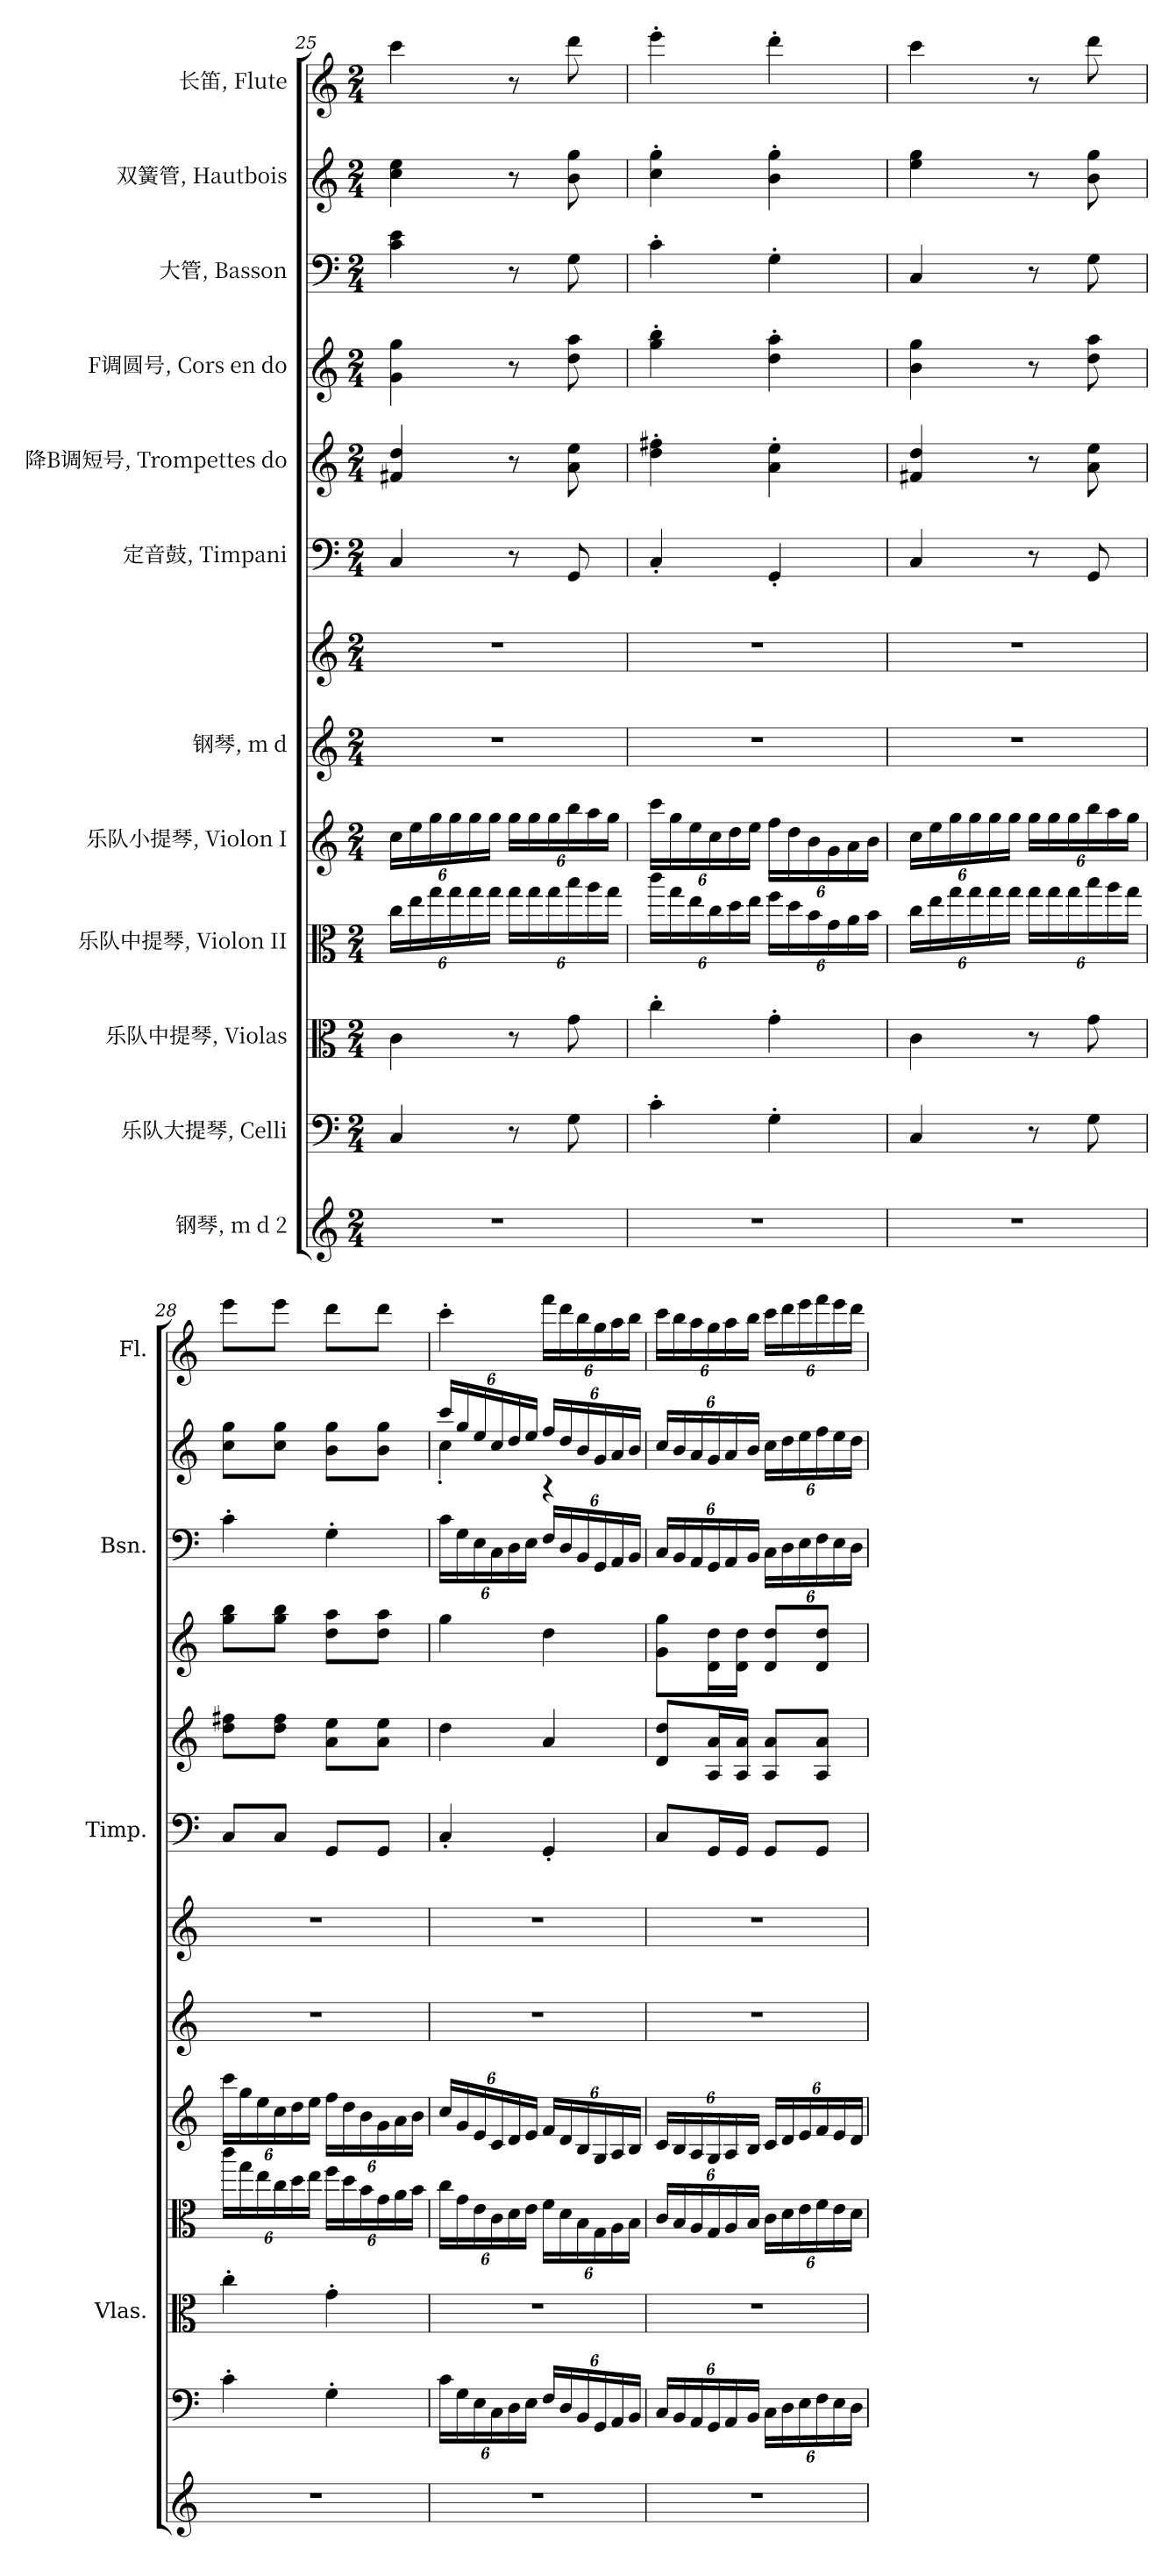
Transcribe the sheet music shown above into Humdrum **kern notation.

**kern	**kern	**kern	**kern	**kern	**kern	**kern	**kern	**kern	**kern	**kern	**kern	**kern
*part12	*part11	*part10	*part9	*part8	*part7	*part7	*part6	*part5	*part4	*part3	*part2	*part1
*staff13	*staff12	*staff11	*staff10	*staff9	*staff8	*staff7	*staff6	*staff5	*staff4	*staff3	*staff2	*staff1
*I"钢琴, m d 2	*I"乐队大提琴, Celli	*I"乐队中提琴, Violas	*I"乐队中提琴, Violon II	*I"乐队小提琴, Violon I	*I"钢琴, m d	*	*I"定音鼓, Timpani	*I"降B调短号, Trompettes do	*I"F调圆号, Cors en do	*I"大管, Basson	*I"双簧管, Hautbois	*I"长笛, Flute
*	*	*I'Vlas.	*	*	*	*	*I'Timp.	*	*	*I'Bsn.	*	*I'Fl.
*clefG2	*clefF4	*clefC3	*clefC3	*clefG2	*clefG2	*clefG2	*clefF4	*clefG2	*clefG2	*clefF4	*clefG2	*clefG2
*	*	*	*	*	*	*	*	*ITrd1c2	*ITrd4c7	*	*	*
*k[]	*k[]	*k[]	*k[]	*k[]	*k[]	*k[]	*k[]	*k[b-e-]	*k[b-]	*k[]	*k[]	*k[]
*M2/4	*M2/4	*M2/4	*M2/4	*M2/4	*M2/4	*M2/4	*M2/4	*M2/4	*M2/4	*M2/4	*M2/4	*M2/4
*	*	*	*Xbrackettup	*Xbrackettup	*	*	*	*	*	*	*	*
=25	=25	=25	=25	=25	=25	=25	=25	=25	=25	=25	=25	=25
2r	4C/	4c\	24cc\LL	24cc\LL	2r	2r	4C/	4en/ 4cc/	4c\ 4cc\	4c\ 4e\	4cc\ 4ee\	4ccc\
.	.	.	24ee\	24ee\	.	.	.	.	.	.	.	.
.	.	.	24gg\	24gg\	.	.	.	.	.	.	.	.
.	.	.	24gg\	24gg\	.	.	.	.	.	.	.	.
.	.	.	24gg\	24gg\	.	.	.	.	.	.	.	.
.	.	.	24gg\JJ	24gg\JJ	.	.	.	.	.	.	.	.
.	8r	8r	24gg\LL	24gg\LL	.	.	8r	8r	8r	8r	8r	8r
.	.	.	24gg\	24gg\	.	.	.	.	.	.	.	.
.	.	.	24gg\	24gg\	.	.	.	.	.	.	.	.
.	8G\	8g\	24bb\	24bb\	.	.	8GG/	8g\ 8dd\	8g\ 8dd\	8G\	8b\ 8gg\	8ddd\
.	.	.	24aa\	24aa\	.	.	.	.	.	.	.	.
.	.	.	24gg\JJ	24gg\JJ	.	.	.	.	.	.	.	.
=26	=26	=26	=26	=26	=26	=26	=26	=26	=26	=26	=26	=26
2r	4c'\	4cc'\	24ccc\LL	24ccc\LL	2r	2r	4C'/	4cc\' 4een\'	4cc\' 4ee\'	4c'\	4cc\' 4gg\'	4eee'\
.	.	.	24gg\	24gg\	.	.	.	.	.	.	.	.
.	.	.	24ee\	24ee\	.	.	.	.	.	.	.	.
.	.	.	24cc\	24cc\	.	.	.	.	.	.	.	.
.	.	.	24dd\	24dd\	.	.	.	.	.	.	.	.
.	.	.	24ee\JJ	24ee\JJ	.	.	.	.	.	.	.	.
.	4G'\	4g'\	24ff\LL	24ff\LL	.	.	4GG'/	4g\' 4dd\'	4g\' 4dd\'	4G'\	4b\' 4gg\'	4ddd'\
.	.	.	24dd\	24dd\	.	.	.	.	.	.	.	.
.	.	.	24b\	24b\	.	.	.	.	.	.	.	.
.	.	.	24g\	24g\	.	.	.	.	.	.	.	.
.	.	.	24a\	24a\	.	.	.	.	.	.	.	.
.	.	.	24b\JJ	24b\JJ	.	.	.	.	.	.	.	.
!!LO:PB:g=z
=27	=27	=27	=27	=27	=27	=27	=27	=27	=27	=27	=27	=27
2r	4C/	4c\	24cc\LL	24cc\LL	2r	2r	4C/	4en/ 4cc/	4e\ 4cc\	4C/	4ee\ 4gg\	4ccc\
.	.	.	24ee\	24ee\	.	.	.	.	.	.	.	.
.	.	.	24gg\	24gg\	.	.	.	.	.	.	.	.
.	.	.	24gg\	24gg\	.	.	.	.	.	.	.	.
.	.	.	24gg\	24gg\	.	.	.	.	.	.	.	.
.	.	.	24gg\JJ	24gg\JJ	.	.	.	.	.	.	.	.
.	8r	8r	24gg\LL	24gg\LL	.	.	8r	8r	8r	8r	8r	8r
.	.	.	24gg\	24gg\	.	.	.	.	.	.	.	.
.	.	.	24gg\	24gg\	.	.	.	.	.	.	.	.
.	8G\	8g\	24bb\	24bb\	.	.	8GG/	8g\ 8dd\	8g\ 8dd\	8G\	8b\ 8gg\	8ddd\
.	.	.	24aa\	24aa\	.	.	.	.	.	.	.	.
.	.	.	24gg\JJ	24gg\JJ	.	.	.	.	.	.	.	.
=28	=28	=28	=28	=28	=28	=28	=28	=28	=28	=28	=28	=28
2r	4c'\	4cc'\	24ccc\LL	24ccc\LL	2r	2r	8C/L	8cc\ 8een\L	8cc\ 8ee\L	4c'\	8cc\ 8gg\L	8eee\L
.	.	.	24gg\	24gg\	.	.	.	.	.	.	.	.
.	.	.	24ee\	24ee\	.	.	.	.	.	.	.	.
.	.	.	24cc\	24cc\	.	.	8C/J	8cc\ 8ee\J	8cc\ 8ee\J	.	8cc\ 8gg\J	8eee\J
.	.	.	24dd\	24dd\	.	.	.	.	.	.	.	.
.	.	.	24ee\JJ	24ee\JJ	.	.	.	.	.	.	.	.
.	4G'\	4g'\	24ff\LL	24ff\LL	.	.	8GG/L	8g\ 8dd\L	8g\ 8dd\L	4G'\	8b\ 8gg\L	8ddd\L
.	.	.	24dd\	24dd\	.	.	.	.	.	.	.	.
.	.	.	24b\	24b\	.	.	.	.	.	.	.	.
.	.	.	24g\	24g\	.	.	8GG/J	8g\ 8dd\J	8g\ 8dd\J	.	8b\ 8gg\J	8ddd\J
.	.	.	24a\	24a\	.	.	.	.	.	.	.	.
.	.	.	24b\JJ	24b\JJ	.	.	.	.	.	.	.	.
!!LO:PB:g=z
=29	=29	=29	=29	=29	=29	=29	=29	=29	=29	=29	=29	=29
*	*Xbrackettup	*	*	*	*	*	*	*	*	*Xbrackettup	*Xbrackettup	*
*	*	*	*	*	*	*	*	*	*	*	*^	*
2r	24c\LL	2r	24cc\LL	24cc/LL	2r	2r	4C'/	4cc\	4cc\	24c\LL	24ccc/LL	4cc'\	4ccc'\
.	24G\	.	24g\	24g/	.	.	.	.	.	24G\	24gg/	.	.
.	24E\	.	24e\	24e/	.	.	.	.	.	24E\	24ee/	.	.
.	24C\	.	24c\	24c/	.	.	.	.	.	24C\	24cc/	.	.
.	24D\	.	24d\	24d/	.	.	.	.	.	24D\	24dd/	.	.
.	24E\JJ	.	24e\JJ	24e/JJ	.	.	.	.	.	24E\JJ	24ee/JJ	.	.
*	*	*	*	*	*	*	*	*	*	*	*	*	*Xbrackettup
.	24F/LL	.	24f\LL	24f/LL	.	.	4GG'/	4g/	4g\	24F/LL	24ff/LL	4r	24fff\LL
.	24D/	.	24d\	24d/	.	.	.	.	.	24D/	24dd/	.	24ddd\
.	24BB/	.	24B\	24B/	.	.	.	.	.	24BB/	24b/	.	24bb\
.	24GG/	.	24G\	24G/	.	.	.	.	.	24GG/	24g/	.	24gg\
.	24AA/	.	24A\	24A/	.	.	.	.	.	24AA/	24a/	.	24aa\
.	24BB/JJ	.	24B\JJ	24B/JJ	.	.	.	.	.	24BB/JJ	24b/JJ	.	24bb\JJ
*	*	*	*	*	*	*	*	*	*	*	*v	*v	*
=30	=30	=30	=30	=30	=30	=30	=30	=30	=30	=30	=30	=30
2r	24C/LL	2r	24c/LL	24c/LL	2r	2r	8C/L	8c/ 8cc/L	8c\ 8cc\L	24C/LL	24cc/LL	24ccc\LL
.	24BB/	.	24B/	24B/	.	.	.	.	.	24BB/	24b/	24bb\
.	24AA/	.	24A/	24A/	.	.	.	.	.	24AA/	24a/	24aa\
.	24GG/	.	24G/	24G/	.	.	16GG/L	16G/ 16g/L	16G\ 16g\L	24GG/	24g/	24gg\
.	24AA/	.	24A/	24A/	.	.	.	.	.	24AA/	24a/	24aa\
.	.	.	.	.	.	.	16GG/JJ	16G/ 16g/JJ	16G\ 16g\JJ	.	.	.
.	24BB/JJ	.	24B/JJ	24B/JJ	.	.	.	.	.	24BB/JJ	24b/JJ	24bb\JJ
.	24C\LL	.	24c\LL	24c/LL	.	.	8GG/L	8G/ 8g/L	8G/ 8g/L	24C\LL	24cc\LL	24ccc\LL
.	24D\	.	24d\	24d/	.	.	.	.	.	24D\	24dd\	24ddd\
.	24E\	.	24e\	24e/	.	.	.	.	.	24E\	24ee\	24eee\
.	24F\	.	24f\	24f/	.	.	8GG/J	8G/ 8g/J	8G/ 8g/J	24F\	24ff\	24fff\
.	24E\	.	24e\	24e/	.	.	.	.	.	24E\	24ee\	24eee\
.	24D\JJ	.	24d\JJ	24d/JJ	.	.	.	.	.	24D\JJ	24dd\JJ	24ddd\JJ
=	=	=	=	=	=	=	=	=	=	=	=	=
*-	*-	*-	*-	*-	*-	*-	*-	*-	*-	*-	*-	*-
